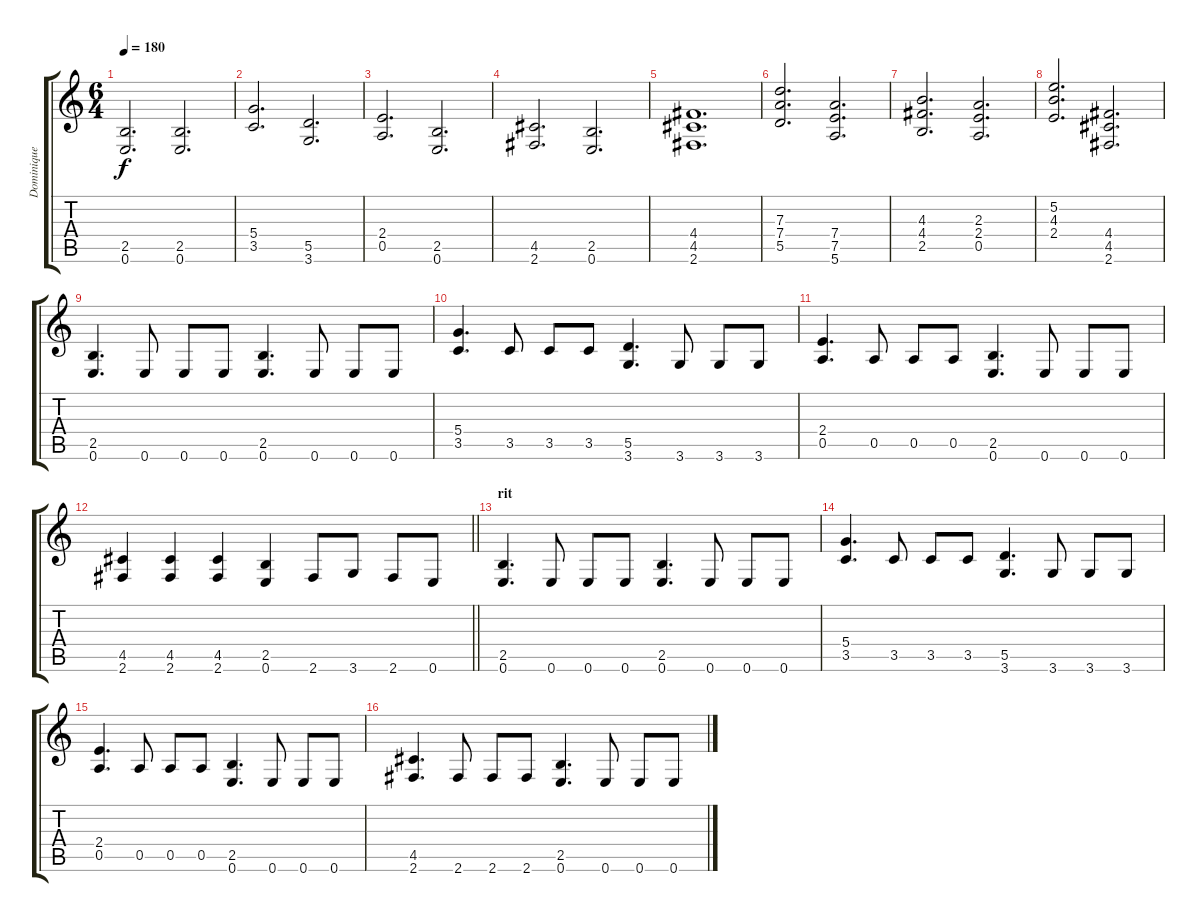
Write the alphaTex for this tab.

\track ("Dominique" "Dominique") {instrument distortionguitar}
\staff {score tabs}
\tuning (E4 B3 G3 D3 A2 E2) {hide}
\ts (6 4)
\tempo 180
\clef g2
\ks c
(2.5 0.6).2{d dy f} (2.5 0.6).2{d} |
(5.4 3.5).2{d} (5.5 3.6).2{d} |
(2.4 0.5).2{d} (2.5 0.6).2{d} |
(4.5 2.6).2{d} (2.5 0.6).2{d} |
(4.4 4.5 2.6).1{d} |
(7.3 7.4 5.5).2{d} (7.4 7.5 5.6).2{d} |
(4.3 4.4 2.5).2{d} (2.3 2.4 0.5).2{d} |
(5.2 4.3 2.4).2{d} (4.4 4.5 2.6).2{d} |
(2.5 0.6).4{d} 0.6.8 0.6.8 0.6.8 (2.5 0.6).4{d} 0.6.8 0.6.8 0.6.8 |
(5.4 3.5).4{d} 3.5.8 3.5.8 3.5.8 (5.5 3.6).4{d} 3.6.8 3.6.8 3.6.8 |
(2.4 0.5).4{d} 0.5.8 0.5.8 0.5.8 (2.5 0.6).4{d} 0.6.8 0.6.8 0.6.8 |
\barLineRight lightlight
(4.5 2.6).4 (4.5 2.6).4 (4.5 2.6).4 (2.5 0.6).4 2.6.8 3.6.8 2.6.8 0.6.8 |
\section ("" "rit")
(2.5 0.6).4{d} 0.6.8 0.6.8 0.6.8 (2.5 0.6).4{d} 0.6.8 0.6.8 0.6.8 |
(5.4 3.5).4{d} 3.5.8 3.5.8 3.5.8 (5.5 3.6).4{d} 3.6.8 3.6.8 3.6.8 |
(2.4 0.5).4{d} 0.5.8 0.5.8 0.5.8 (2.5 0.6).4{d} 0.6.8 0.6.8 0.6.8 |
(4.5 2.6).4{d} 2.6.8 2.6.8 2.6.8 (2.5 0.6).4{d} 0.6.8 0.6.8 0.6.8
